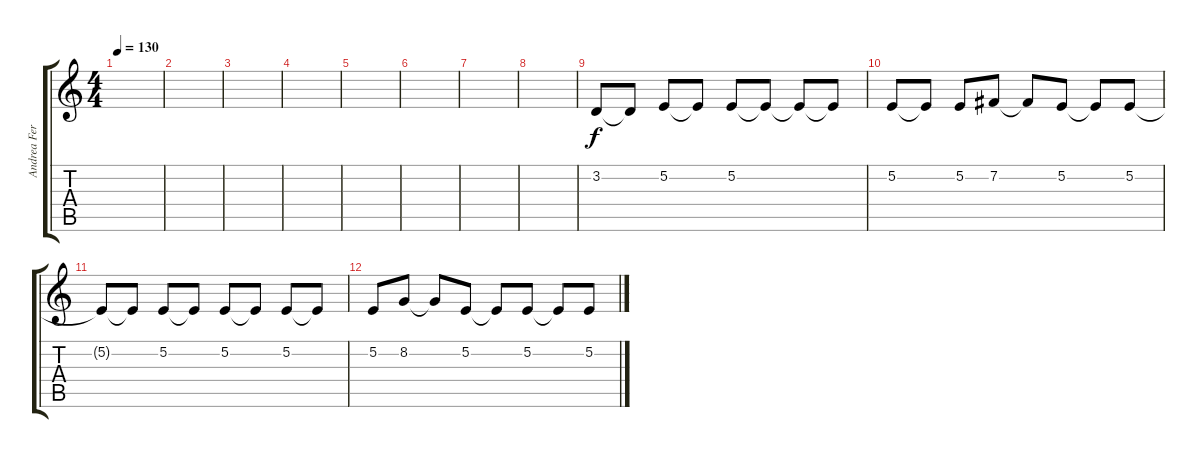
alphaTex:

\track ("Andrea Ferro" "Andrea Fer") {instrument tuba}
\staff {score tabs}
\tuning (E4 B3 G3 D3 A2 E2) {hide}
\ts (4 4)
\tempo 130
\clef g2
\ks c
|
|
|
|
|
|
|
|
3.2.8 3.2{t}.8 5.2.8 5.2{t}.8 5.2.8 5.2{t}.8 5.2{t}.8 5.2{t}.8 |
5.2.8 5.2{t}.8 5.2.8 7.2.8 7.2{t}.8 5.2.8 5.2{t}.8 5.2.8 |
5.2{t}.8 5.2{t}.8 5.2.8 5.2{t}.8 5.2.8 5.2{t}.8 5.2.8 5.2{t}.8 |
5.2.8 8.2.8 8.2{t}.8 5.2.8 5.2{t}.8 5.2.8 5.2{t}.8 5.2.8
